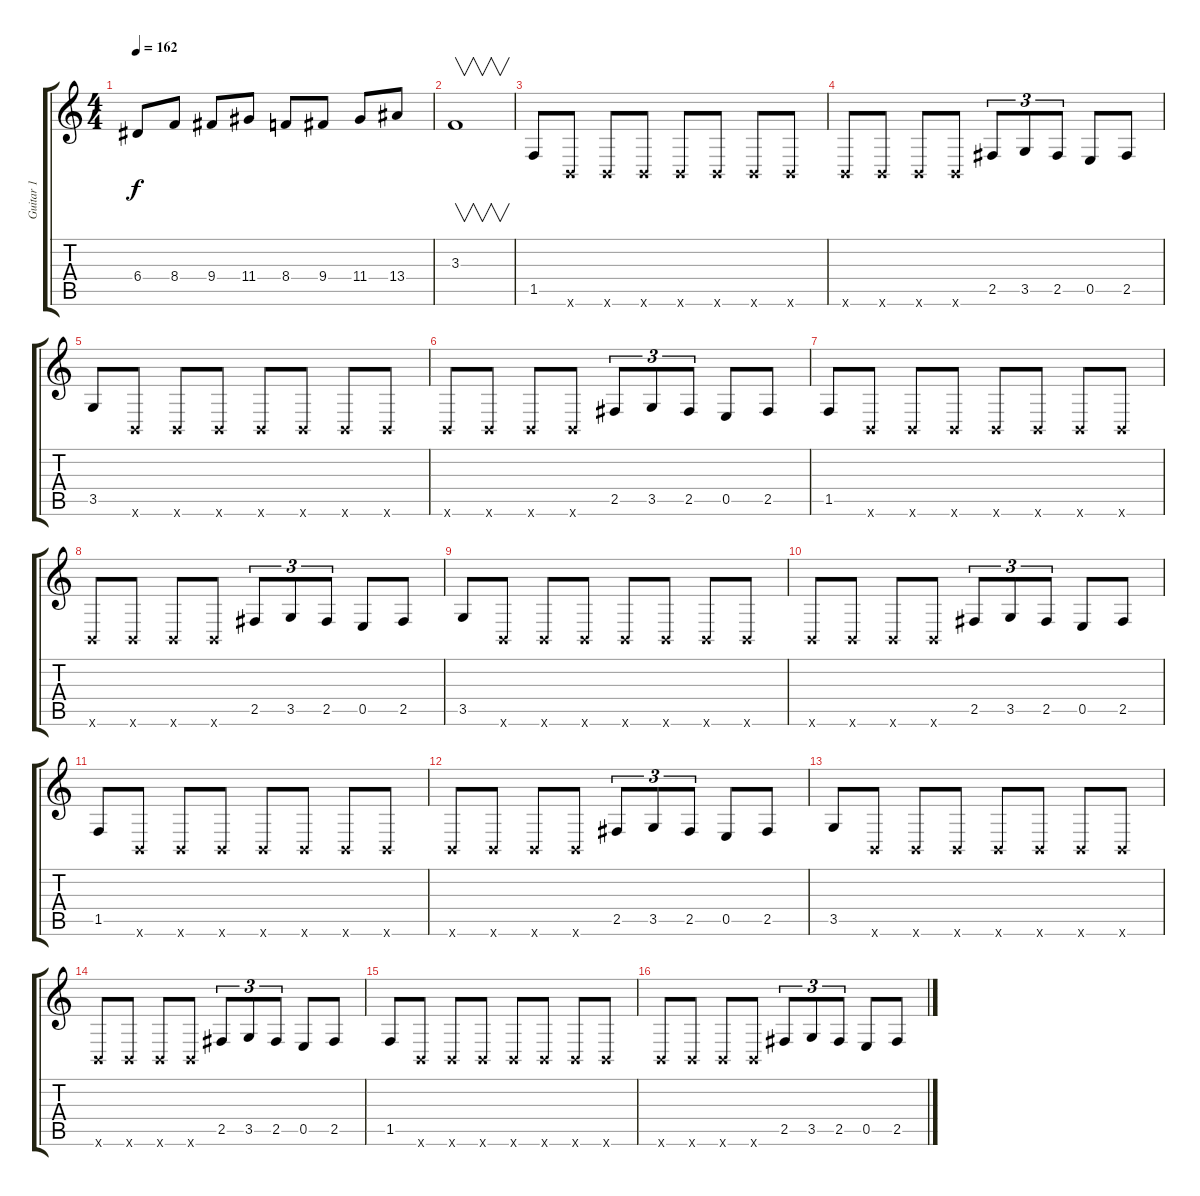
\track ("Guitar 1" "Guitar 1") {instrument distortionguitar}
\staff {score tabs}
\tuning (B3 G3 D3 A2 E2 B1) {hide}
\ts (4 4)
\tempo 162
\clef g2
\ks c
6.4.8{dy f} 8.4.8 9.4.8 11.4.8 8.4.8 9.4.8 11.4.8 13.4.8 |
3.3.1{v} |
1.5.8 0.6{x}.8 0.6{x}.8 0.6{x}.8 0.6{x}.8 0.6{x}.8 0.6{x}.8 0.6{x}.8 |
0.6{x}.8 0.6{x}.8 0.6{x}.8 0.6{x}.8 2.5.8{tu (3 2)} 3.5.8{tu (3 2)} 2.5.8{tu (3 2)} 0.5.8 2.5.8 |
3.5.8 0.6{x}.8 0.6{x}.8 0.6{x}.8 0.6{x}.8 0.6{x}.8 0.6{x}.8 0.6{x}.8 |
0.6{x}.8 0.6{x}.8 0.6{x}.8 0.6{x}.8 2.5.8{tu (3 2)} 3.5.8{tu (3 2)} 2.5.8{tu (3 2)} 0.5.8 2.5.8 |
1.5.8 0.6{x}.8 0.6{x}.8 0.6{x}.8 0.6{x}.8 0.6{x}.8 0.6{x}.8 0.6{x}.8 |
0.6{x}.8 0.6{x}.8 0.6{x}.8 0.6{x}.8 2.5.8{tu (3 2)} 3.5.8{tu (3 2)} 2.5.8{tu (3 2)} 0.5.8 2.5.8 |
3.5.8 0.6{x}.8 0.6{x}.8 0.6{x}.8 0.6{x}.8 0.6{x}.8 0.6{x}.8 0.6{x}.8 |
0.6{x}.8 0.6{x}.8 0.6{x}.8 0.6{x}.8 2.5.8{tu (3 2)} 3.5.8{tu (3 2)} 2.5.8{tu (3 2)} 0.5.8 2.5.8 |
1.5.8 0.6{x}.8 0.6{x}.8 0.6{x}.8 0.6{x}.8 0.6{x}.8 0.6{x}.8 0.6{x}.8 |
0.6{x}.8 0.6{x}.8 0.6{x}.8 0.6{x}.8 2.5.8{tu (3 2)} 3.5.8{tu (3 2)} 2.5.8{tu (3 2)} 0.5.8 2.5.8 |
3.5.8 0.6{x}.8 0.6{x}.8 0.6{x}.8 0.6{x}.8 0.6{x}.8 0.6{x}.8 0.6{x}.8 |
0.6{x}.8 0.6{x}.8 0.6{x}.8 0.6{x}.8 2.5.8{tu (3 2)} 3.5.8{tu (3 2)} 2.5.8{tu (3 2)} 0.5.8 2.5.8 |
1.5.8 0.6{x}.8 0.6{x}.8 0.6{x}.8 0.6{x}.8 0.6{x}.8 0.6{x}.8 0.6{x}.8 |
0.6{x}.8 0.6{x}.8 0.6{x}.8 0.6{x}.8 2.5.8{tu (3 2)} 3.5.8{tu (3 2)} 2.5.8{tu (3 2)} 0.5.8 2.5.8
